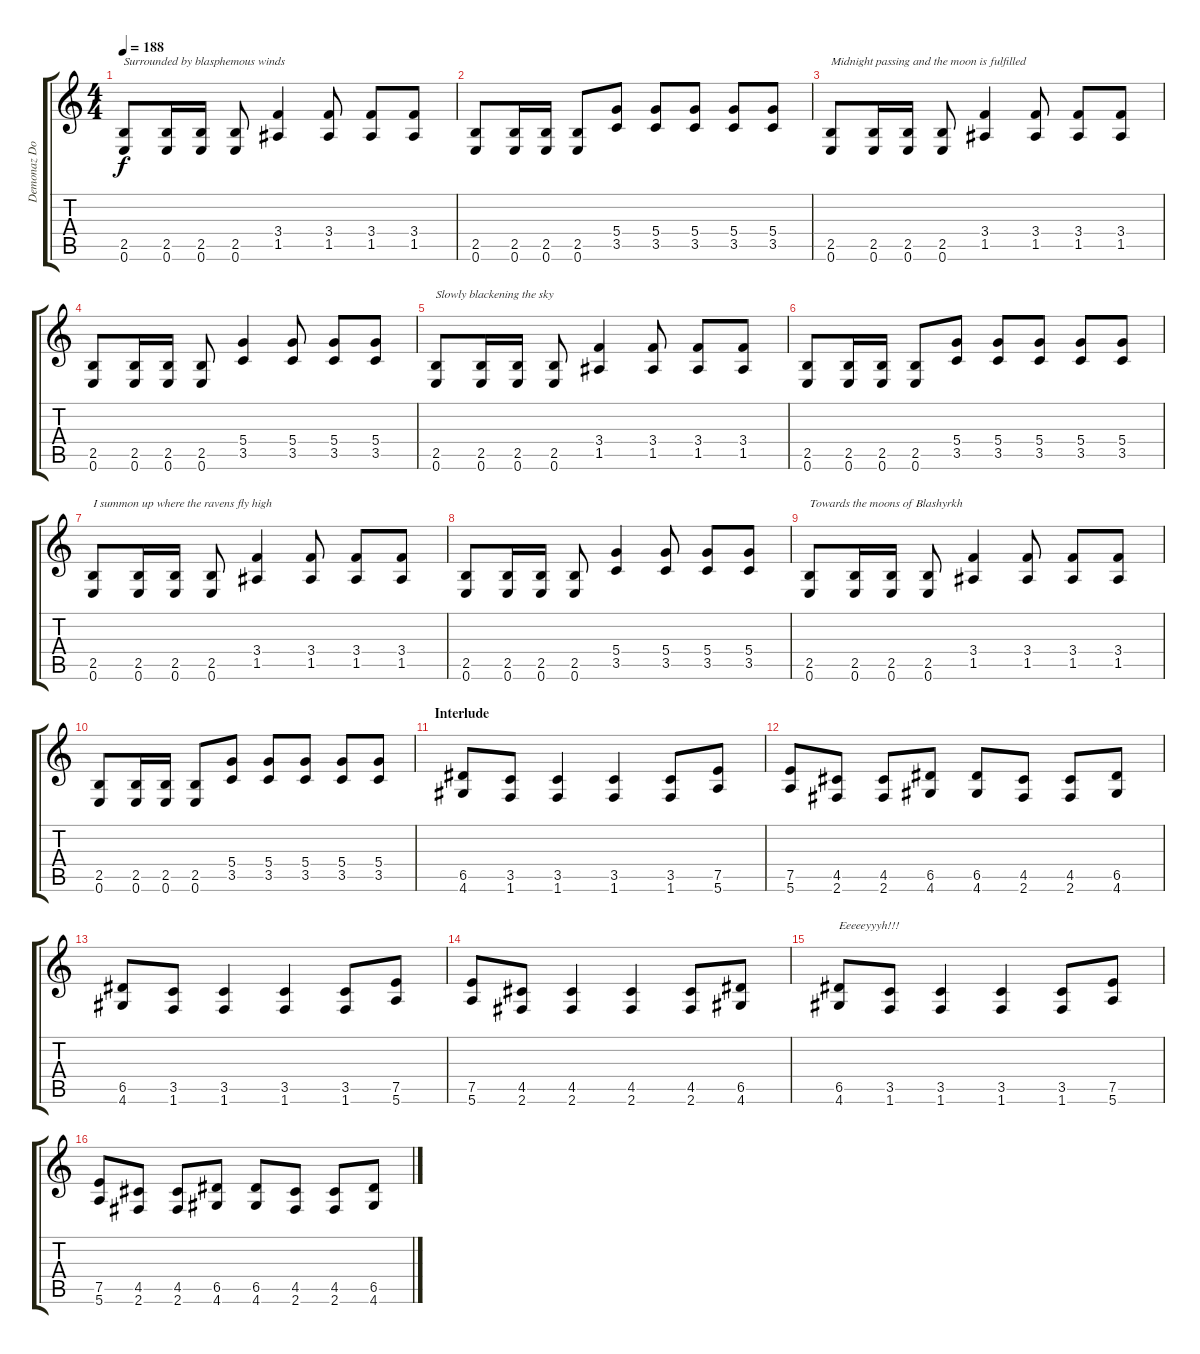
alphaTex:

\track ("Demonaz Doom Occulta" "Demonaz Do") {instrument distortionguitar}
\staff {score tabs}
\tuning (E4 B3 G3 D3 A2 E2) {hide}
\ts (4 4)
\tempo 188
\clef g2
\ks c
(2.5 0.6).8{txt "Surrounded by blasphemous winds" dy f} (2.5 0.6).16 (2.5 0.6).16 (2.5 0.6).8 (3.4 1.5).4 (3.4 1.5).8 (3.4 1.5).8 (3.4 1.5).8 |
(2.5 0.6).8 (2.5 0.6).16 (2.5 0.6).16 (2.5 0.6).8 (5.4 3.5).8 (5.4 3.5).8 (5.4 3.5).8 (5.4 3.5).8 (5.4 3.5).8 |
(2.5 0.6).8{txt "Midnight passing and the moon is fulfilled"} (2.5 0.6).16 (2.5 0.6).16 (2.5 0.6).8 (3.4 1.5).4 (3.4 1.5).8 (3.4 1.5).8 (3.4 1.5).8 |
(2.5 0.6).8 (2.5 0.6).16 (2.5 0.6).16 (2.5 0.6).8 (5.4 3.5).4 (5.4 3.5).8 (5.4 3.5).8 (5.4 3.5).8 |
(2.5 0.6).8{txt "Slowly blackening the sky"} (2.5 0.6).16 (2.5 0.6).16 (2.5 0.6).8 (3.4 1.5).4 (3.4 1.5).8 (3.4 1.5).8 (3.4 1.5).8 |
(2.5 0.6).8 (2.5 0.6).16 (2.5 0.6).16 (2.5 0.6).8 (5.4 3.5).8 (5.4 3.5).8 (5.4 3.5).8 (5.4 3.5).8 (5.4 3.5).8 |
(2.5 0.6).8{txt "I summon up where the ravens fly high"} (2.5 0.6).16 (2.5 0.6).16 (2.5 0.6).8 (3.4 1.5).4 (3.4 1.5).8 (3.4 1.5).8 (3.4 1.5).8 |
(2.5 0.6).8 (2.5 0.6).16 (2.5 0.6).16 (2.5 0.6).8 (5.4 3.5).4 (5.4 3.5).8 (5.4 3.5).8 (5.4 3.5).8 |
(2.5 0.6).8{txt "Towards the moons of Blashyrkh"} (2.5 0.6).16 (2.5 0.6).16 (2.5 0.6).8 (3.4 1.5).4 (3.4 1.5).8 (3.4 1.5).8 (3.4 1.5).8 |
(2.5 0.6).8 (2.5 0.6).16 (2.5 0.6).16 (2.5 0.6).8 (5.4 3.5).8 (5.4 3.5).8 (5.4 3.5).8 (5.4 3.5).8 (5.4 3.5).8 |
\section ("" "Interlude")
(6.5 4.6).8 (3.5 1.6).8 (3.5 1.6).4 (3.5 1.6).4 (3.5 1.6).8 (7.5 5.6).8 |
(7.5 5.6).8 (4.5 2.6).8 (4.5 2.6).8 (6.5 4.6).8 (6.5 4.6).8 (4.5 2.6).8 (4.5 2.6).8 (6.5 4.6).8 |
(6.5 4.6).8 (3.5 1.6).8 (3.5 1.6).4 (3.5 1.6).4 (3.5 1.6).8 (7.5 5.6).8 |
(7.5 5.6).8 (4.5 2.6).8 (4.5 2.6).4 (4.5 2.6).4 (4.5 2.6).8 (6.5 4.6).8 |
(6.5 4.6).8{txt "Eeeeeyyyh!!!"} (3.5 1.6).8 (3.5 1.6).4 (3.5 1.6).4 (3.5 1.6).8 (7.5 5.6).8 |
(7.5 5.6).8 (4.5 2.6).8 (4.5 2.6).8 (6.5 4.6).8 (6.5 4.6).8 (4.5 2.6).8 (4.5 2.6).8 (6.5 4.6).8
